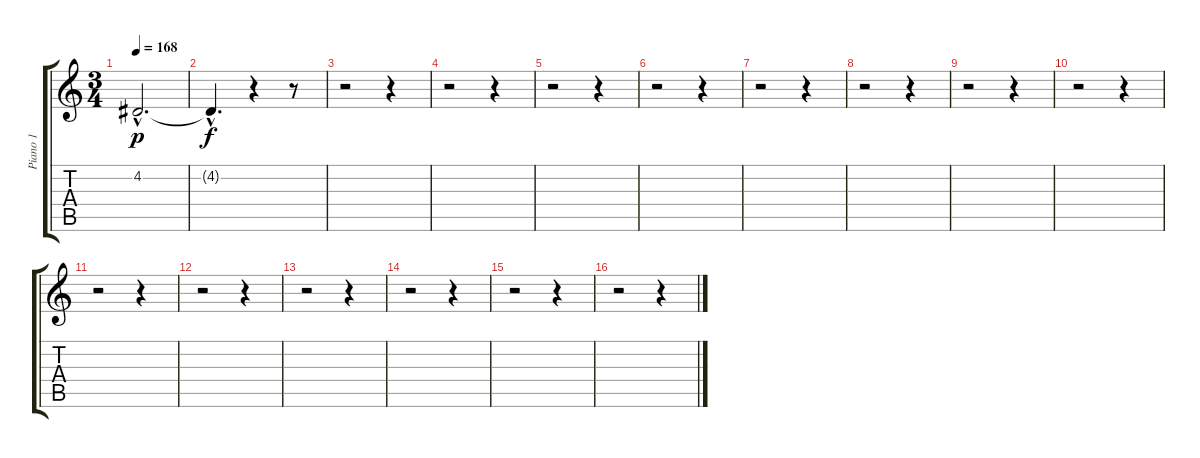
\track ("Piano 1" "Piano 1") {instrument acousticgrandpiano}
\staff {score tabs}
\tuning (E4 B3 G3 D3 A2 E2) {hide}
\ts (3 4)
\tempo 168
\clef g2
\ks c
4.2{hac}.2{d dy p} |
4.2{hac t}.4{d dy f} r.4 r.8 |
r.2 r.4 |
r.2 r.4 |
r.2 r.4 |
r.2 r.4 |
r.2 r.4 |
r.2 r.4 |
r.2 r.4 |
r.2 r.4 |
r.2 r.4 |
r.2 r.4 |
r.2 r.4 |
r.2 r.4 |
r.2 r.4 |
r.2 r.4
